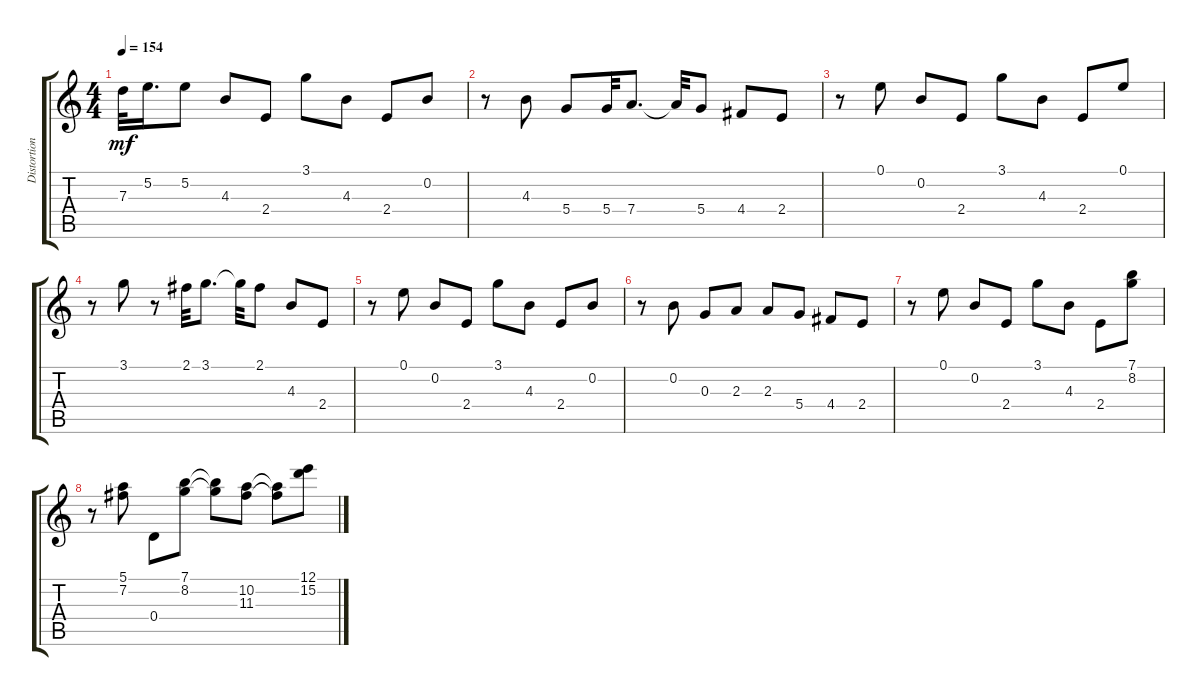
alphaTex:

\track ("Distortion Guitar" "Distortion") {instrument distortionguitar}
\staff {score tabs}
\tuning (E4 B3 G3 D3 A2 E2) {hide}
\ts (4 4)
\tempo 154
\clef g2
\ks c
7.3.32{dy mf} 5.2.16{d} 5.2.8 4.3.8 2.4.8 3.1.8 4.3.8 2.4.8 0.2.8 |
r.8 4.3.8 5.4.8 5.4.32 7.4.8{d} 7.4{t}.32 5.4.8 4.4.8 2.4.8 |
r.8 0.1.8 0.2.8 2.4.8 3.1.8 4.3.8 2.4.8 0.1.8 |
r.8 3.1.8 r.8 2.1.32 3.1.8{d} 3.1{t}.32 2.1.8 4.3.8 2.4.8 |
r.8 0.1.8 0.2.8 2.4.8 3.1.8 4.3.8 2.4.8 0.2.8 |
r.8 0.2.8 0.3.8 2.3.8 2.3.8 5.4.8 4.4.8 2.4.8 |
r.8 0.1.8 0.2.8 2.4.8 3.1.8 4.3.8 2.4.8 (7.1 8.2).8 |
r.8 (5.1 7.2).8 0.4.8 (7.1 8.2).8 (7.1{t} 8.2{t}).8 (10.2 11.3).8 (10.2{t} 11.3{t}).8 (12.1 15.2).8
